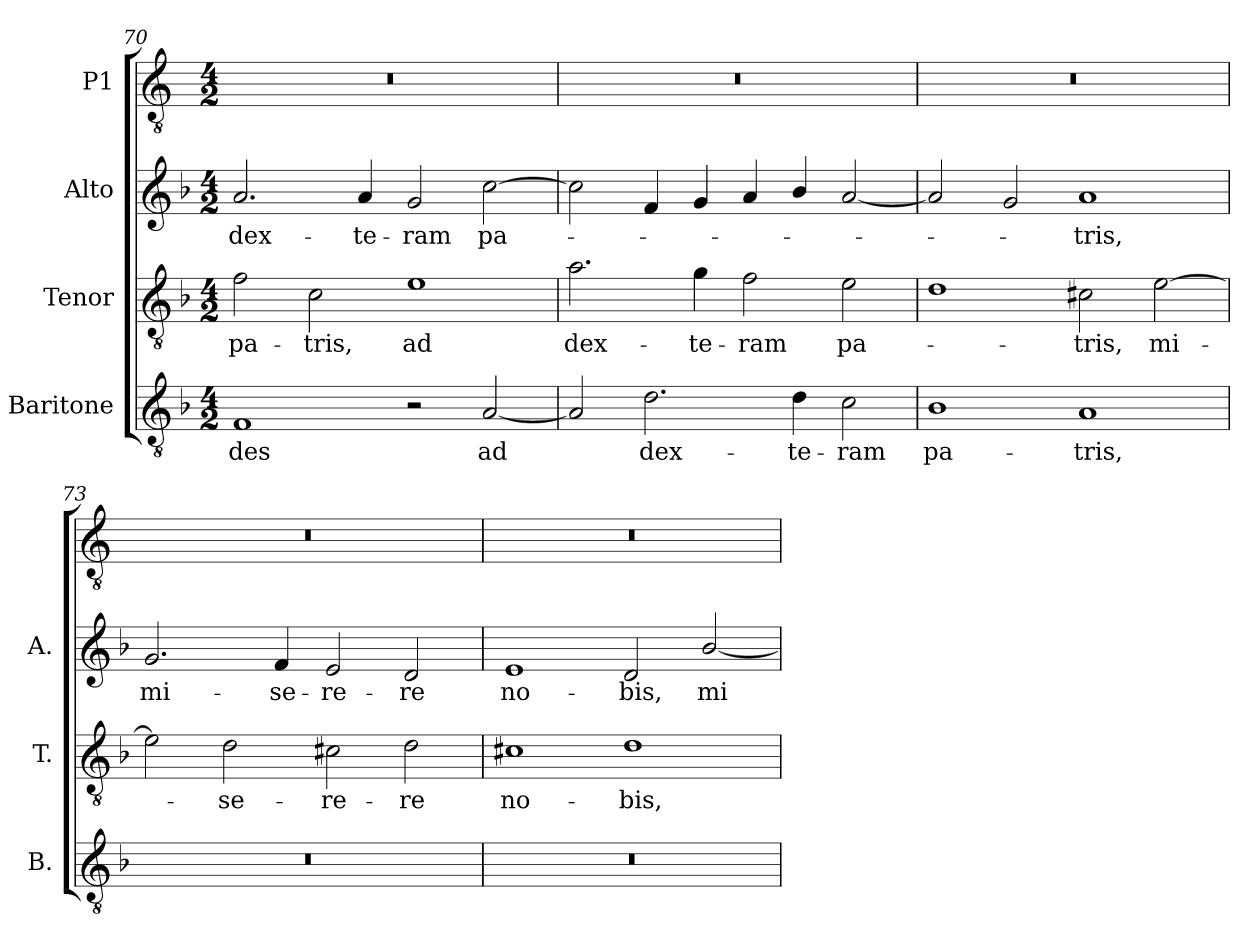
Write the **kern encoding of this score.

**kern	**text	**kern	**text	**kern	**text	**kern
*part4	*part4	*part3	*part3	*part2	*part2	*part1
*staff4	*staff4	*staff3	*staff3	*staff2	*staff2	*staff1
*I"Baritone	*	*I"Tenor	*	*I"Alto	*	*I"P1
*I'B.	*	*I'T.	*	*I'A.	*	*
*clefGv2	*	*clefGv2	*	*clefG2	*	*clefGv2
*ITrd7c12	*	*ITrd7c12	*	*	*	*ITrd7c12
*k[b-]	*	*k[b-]	*	*k[b-]	*	*k[]
*F:	*	*F:	*	*F:	*	*C:
*M4/2	*	*M4/2	*	*M4/2	*	*M4/2
=70	=70	=70	=70	=70	=70	=70
!	!LO:LY:b:color=#000000	!	!	!	!	!
!	!	!	!LO:LY:b:color=#000000	!	!	!
!	!	!	!	!	!LO:LY:b:color=#000000	!LO:N:vis=1
1FFi	-des	2Fi\	pa-	2.ai/	dex-	0r
!	!	!	!LO:LY:b:color=#000000	!	!	!
.	.	2Ci\	-tris,	.	.	.
!	!	!	!	!	!LO:LY:b:color=#000000	!
.	.	.	.	4ai/	-te-	.
!	!	!	!LO:LY:b:color=#000000	!	!	!
!	!	!	!	!	!LO:LY:b:color=#000000	!
2r	.	1Ei	ad	2gi/	-ram	.
!	!LO:LY:b:color=#000000	!	!	!	!	!
!	!	!	!	!	!LO:LY:b:color=#000000	!
[2AAi/	ad	.	.	[2cci\	pa-	.
=71	=71	=71	=71	=71	=71	=71
!	!	!	!LO:LY:b:color=#000000	!	!	!LO:N:vis=1
2AAi/]	.	2.Ai\	dex-	2cci\]	.	0r
!	!LO:LY:b:color=#000000	!	!	!	!	!
2.Di\	dex-	.	.	4fi/	.	.
!	!	!	!LO:LY:b:color=#000000	!	!	!
.	.	4Gi\	-te-	4gi/	.	.
!	!	!	!LO:LY:b:color=#000000	!	!	!
.	.	2Fi\	-ram	4ai/	.	.
!	!LO:LY:b:color=#000000	!	!	!	!	!
4Di\	-te-	.	.	4b-i/	.	.
!	!LO:LY:b:color=#000000	!	!	!	!	!
!	!	!	!LO:LY:b:color=#000000	!	!	!
2Ci\	-ram	2Ei\	pa-	[2ai/	.	.
=72	=72	=72	=72	=72	=72	=72
!	!LO:LY:b:color=#000000	!	!	!	!	!LO:N:vis=1
1BB-i	pa-	1Di	.	2ai/]	.	0r
.	.	.	.	2gi/	.	.
!	!LO:LY:b:color=#000000	!	!	!	!	!
!	!	!	!LO:LY:b:color=#000000	!	!	!
!	!	!	!	!	!LO:LY:b:color=#000000	!
1AAi	-tris,	2C#Xi\	-tris,	1ai	-tris,	.
!	!	!	!LO:LY:b:color=#000000	!	!	!
.	.	[2Ei\	mi-	.	.	.
=73	=73	=73	=73	=73	=73	=73
!LO:N:vis=1	!	!	!	!	!	!
!	!	!	!	!	!LO:LY:b:color=#000000	!LO:N:vis=1
0r	.	2Ei\]	.	2.gi/	mi-	0r
!	!	!	!LO:LY:b:color=#000000	!	!	!
.	.	2Di\	-se-	.	.	.
!	!	!	!	!	!LO:LY:b:color=#000000	!
.	.	.	.	4fi/	-se-	.
!	!	!	!LO:LY:b:color=#000000	!	!	!
!	!	!	!	!	!LO:LY:b:color=#000000	!
.	.	2C#Xi\	-re-	2ei/	-re-	.
!	!	!	!LO:LY:b:color=#000000	!	!	!
!	!	!	!	!	!LO:LY:b:color=#000000	!
.	.	2Di\	-re	2di/	-re	.
!!LO:LB:g=z
=74	=74	=74	=74	=74	=74	=74
!LO:N:vis=1	!	!	!	!	!	!
!	!	!	!LO:LY:b:color=#000000	!	!	!
!	!	!	!	!	!LO:LY:b:color=#000000	!LO:N:vis=1
0r	.	1C#Xi	no-	1ei	no-	0r
!	!	!	!LO:LY:b:color=#000000	!	!	!
!	!	!	!	!	!LO:LY:b:color=#000000	!
.	.	1Di	-bis,	2di/	-bis,	.
!	!	!	!	!	!LO:LY:b:color=#000000	!
.	.	.	.	[2b-i/	mi-	.
=	=	=	=	=	=	=
*-	*-	*-	*-	*-	*-	*-
